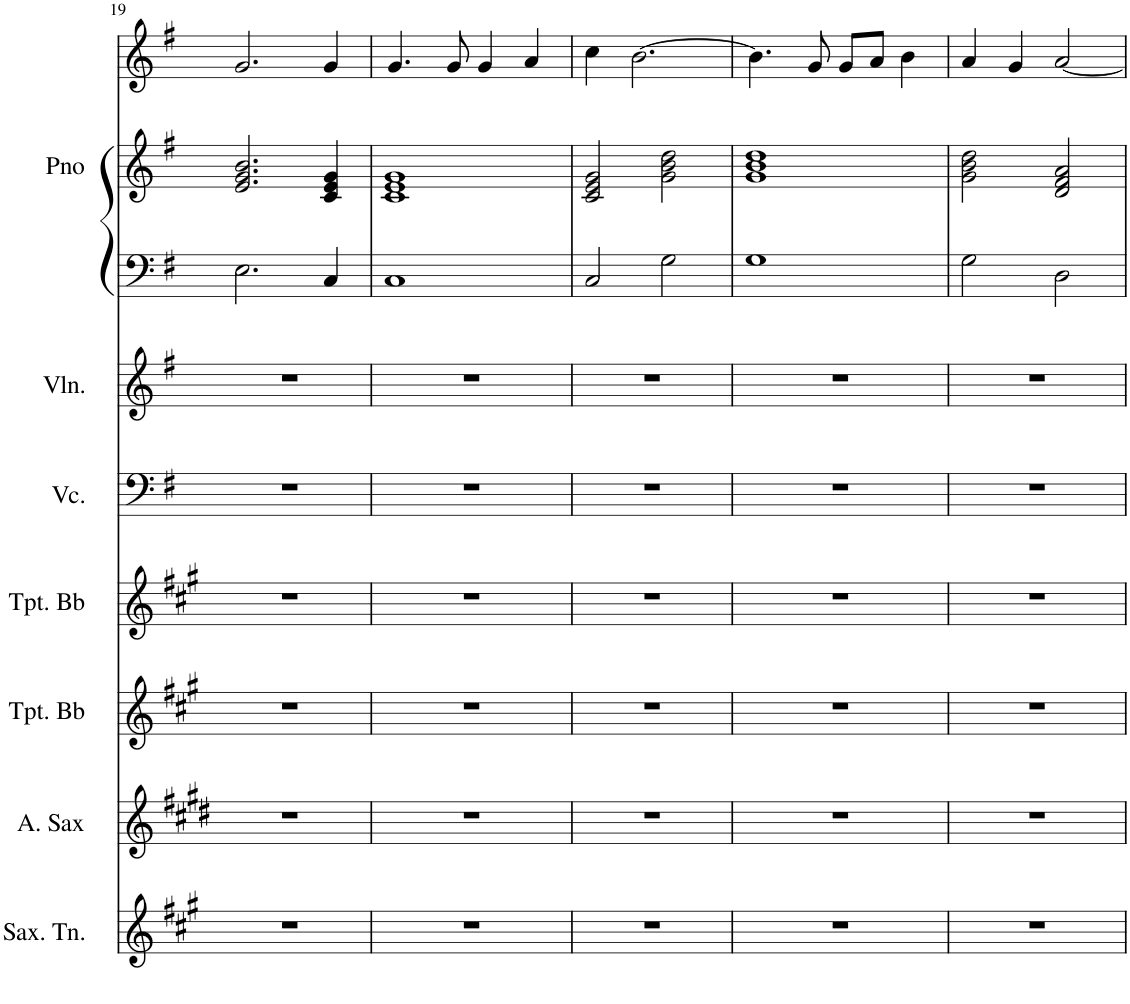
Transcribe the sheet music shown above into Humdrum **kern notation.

**kern	**kern	**kern	**kern	**kern	**kern	**kern	**kern	**kern
*part7	*part6	*part5	*part4	*part3	*part2	*part1	*part1	*part1
*staff9	*staff8	*staff7	*staff6	*staff5	*staff4	*staff3	*staff2	*staff1
*I"Saxofone Tenor	*I"Saxofone Alto	*I"Trompete Bb	*I"Trompete Bb	*I"Violoncelo	*I"Violino	*I"Piano	*	*
*I'Sax. Tn.	*	*I'Tpt. Bb	*I'Tpt. Bb	*I'Vc.	*I'Vln.	*I'Pno	*	*
!!LO:PB:g=z
*clefG2	*clefG2	*clefG2	*clefG2	*clefF4	*clefG2	*clefF4	*clefG2	*clefG2
*Trd8c14	*Trd5c9	*Trd1c2	*Trd1c2	*	*	*	*	*
*k[f#c#g#]	*k[f#c#g#d#]	*k[f#c#g#]	*k[f#c#g#]	*k[f#]	*k[f#]	*k[f#]	*k[f#]	*k[f#]
*M4/4	*M4/4	*M4/4	*M4/4	*M4/4	*M4/4	*M4/4	*M4/4	*M4/4
=19	=19	=19	=19	=19	=19	=19	=19	=19
1r	1r	1r	1r	1r	1r	2.E\	2.e/ 2.g/ 2.b/	2.g/
.	.	.	.	.	.	4C/	4c/ 4e/ 4g/	4g/
=20	=20	=20	=20	=20	=20	=20	=20	=20
1r	1r	1r	1r	1r	1r	1C	1c 1e 1g	4.g/
.	.	.	.	.	.	.	.	8g/
.	.	.	.	.	.	.	.	4g/
.	.	.	.	.	.	.	.	4a/
=21	=21	=21	=21	=21	=21	=21	=21	=21
1r	1r	1r	1r	1r	1r	2C/	2c/ 2e/ 2g/	4cc\
.	.	.	.	.	.	.	.	[2.b\
.	.	.	.	.	.	2G\	2g\ 2b\ 2dd\	.
=22	=22	=22	=22	=22	=22	=22	=22	=22
1r	1r	1r	1r	1r	1r	1G	1g 1b 1dd	4.b\]
.	.	.	.	.	.	.	.	8g/
.	.	.	.	.	.	.	.	8g/L
.	.	.	.	.	.	.	.	8a/J
.	.	.	.	.	.	.	.	4b\
=23	=23	=23	=23	=23	=23	=23	=23	=23
1r	1r	1r	1r	1r	1r	2G\	2g\ 2b\ 2dd\	4a/
.	.	.	.	.	.	.	.	4g/
.	.	.	.	.	.	2D\	2d/ 2f#/ 2a/	[2a/
=	=	=	=	=	=	=	=	=
*-	*-	*-	*-	*-	*-	*-	*-	*-
